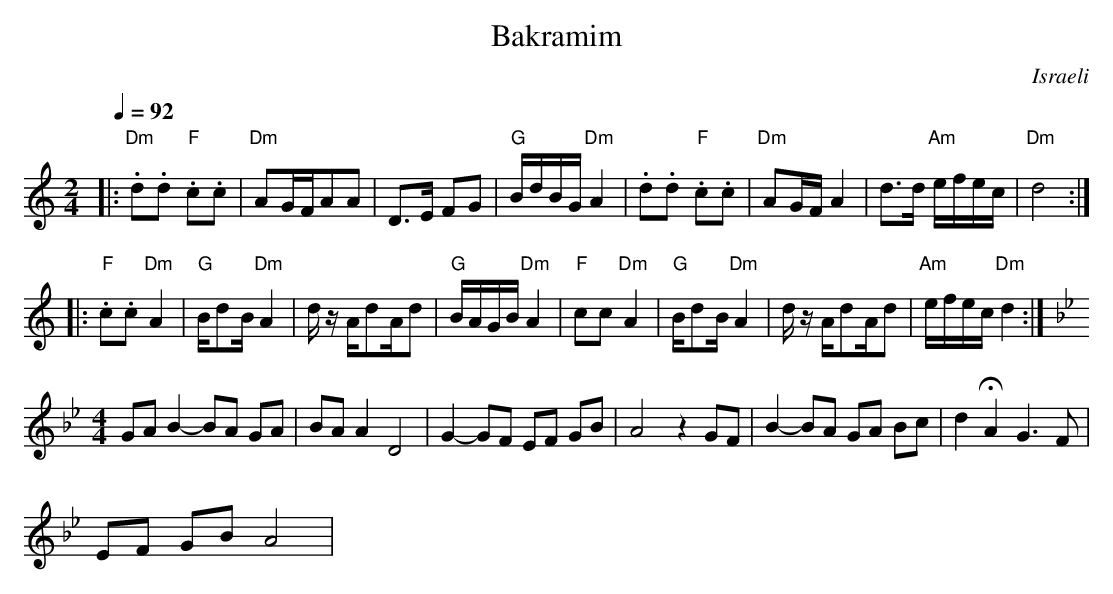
X:1
T:Bakramim
O:Israeli
M:2/4
L:1/8
Q:1/4=92
K:Am
|:"Dm".d.d "F".c.c|"Dm"AG/F/AA| D>E FG|"G"B/d/B/G/"Dm"A2|\
.d.d "F".c.c|"Dm"AG/F/A2|d>d "Am"e/f/e/c/|"Dm"d4 :|
|:"F".c.c "Dm"A2|"G"B/dB/ "Dm"A2 | d/z/ A/dA/d|"G"B/A/G/B/ "Dm"A2|\
"F"cc "Dm"A2|"G"B/dB/ "Dm"A2 | d/z/ A/dA/d|"Am"e/f/e/c/ "Dm"d2:|
M:4/4
L:1/8
K:Gm
GA B2 -BA GA| BA A2 D4| G2-GF EF GB| A4  z2 GF| B2 -BA GA Bc| d2 HA2 G3F|
EF GB A4 |
